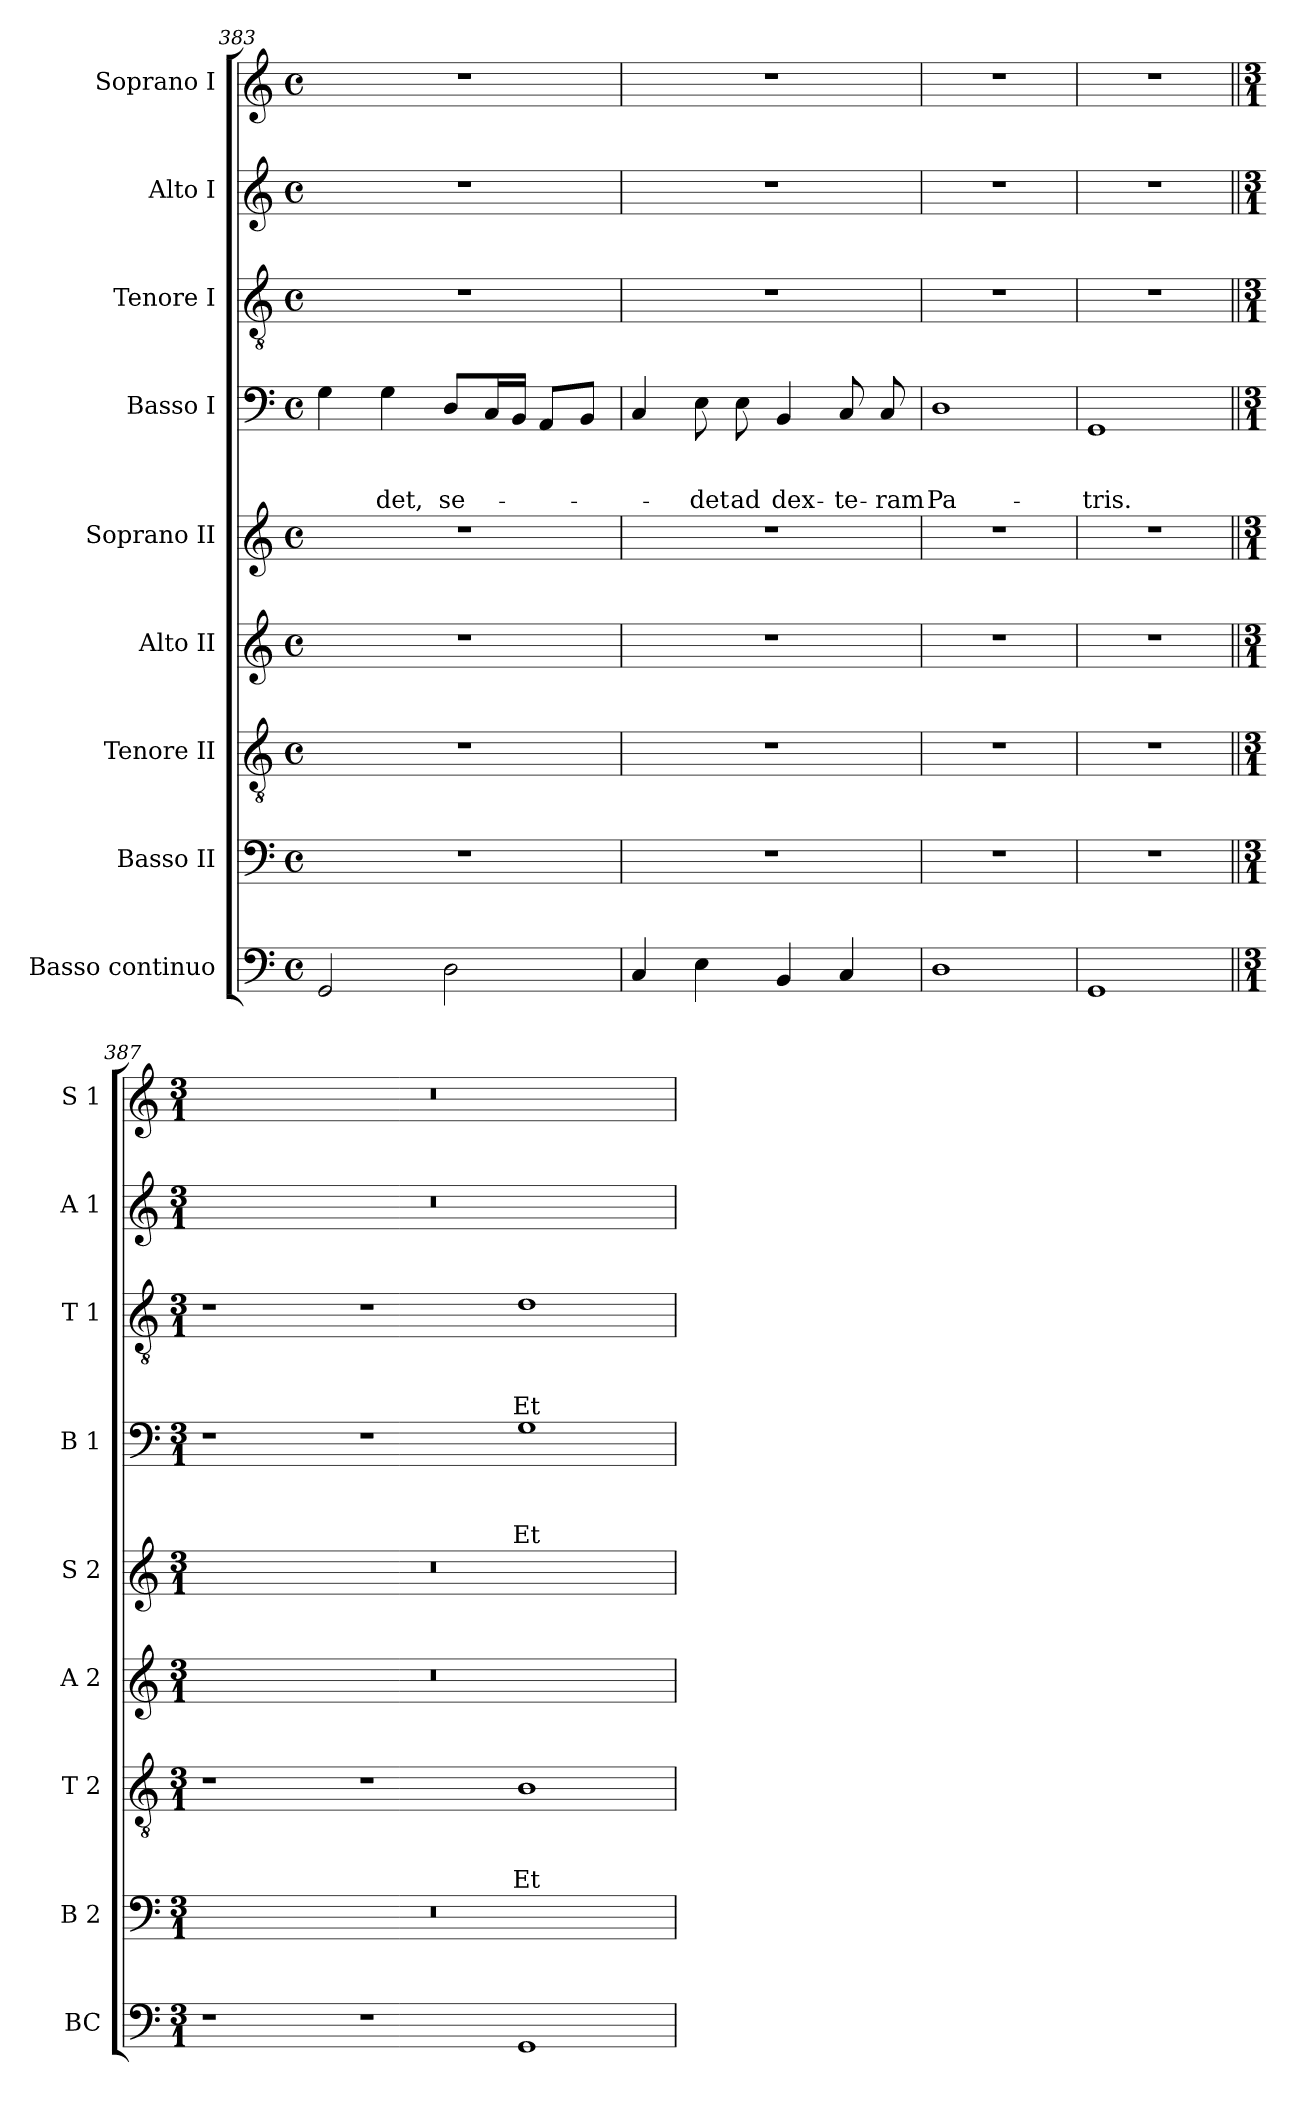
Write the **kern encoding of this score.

**kern	**kern	**kern	**text	**text	**text	**kern	**kern	**kern	**text	**text	**text	**kern	**text	**text	**text	**kern	**kern
*part9	*part8	*part7	*part7	*part7	*part7	*part6	*part5	*part4	*part4	*part4	*part4	*part3	*part3	*part3	*part3	*part2	*part1
*staff9	*staff8	*staff7	*staff7	*staff7	*staff7	*staff6	*staff5	*staff4	*staff4	*staff4	*staff4	*staff3	*staff3	*staff3	*staff3	*staff2	*staff1
*I"Basso continuo	*I"Basso II	*I"Tenore II	*	*	*	*I"Alto II	*I"Soprano II	*I"Basso I	*	*	*	*I"Tenore I	*	*	*	*I"Alto I	*I"Soprano I
*I'BC	*I'B 2	*I'T 2	*	*	*	*I'A 2	*I'S 2	*I'B 1	*	*	*	*I'T 1	*	*	*	*I'A 1	*I'S 1
*clefF4	*clefF4	*clefGv2	*	*	*	*clefG2	*clefG2	*clefF4	*	*	*	*clefGv2	*	*	*	*clefG2	*clefG2
*k[]	*k[]	*k[]	*	*	*	*k[]	*k[]	*k[]	*	*	*	*k[]	*	*	*	*k[]	*k[]
*C:	*C:	*C:	*	*	*	*C:	*C:	*C:	*	*	*	*C:	*	*	*	*C:	*C:
*M4/4	*M4/4	*M4/4	*	*	*	*M4/4	*M4/4	*M4/4	*	*	*	*M4/4	*	*	*	*M4/4	*M4/4
*met(c)	*met(c)	*met(c)	*	*	*	*met(c)	*met(c)	*met(c)	*	*	*	*met(c)	*	*	*	*met(c)	*met(c)
=383	=383	=383	=383	=383	=383	=383	=383	=383	=383	=383	=383	=383	=383	=383	=383	=383	=383
2GG/	1r	1r	.	.	.	1r	1r	4G\	.	.	.	1r	.	.	.	1r	1r
!	!	!	!	!	!	!	!	!	!	!	!LO:LY:b	!	!	!	!	!	!
.	.	.	.	.	.	.	.	4G\	.	.	-det,	.	.	.	.	.	.
!	!	!	!	!	!	!	!	!	!	!	!LO:LY:b	!	!	!	!	!	!
2D\	.	.	.	.	.	.	.	8D/L	.	.	se-	.	.	.	.	.	.
.	.	.	.	.	.	.	.	16C/L	.	.	.	.	.	.	.	.	.
.	.	.	.	.	.	.	.	16BB/JJ	.	.	.	.	.	.	.	.	.
.	.	.	.	.	.	.	.	8AA/L	.	.	.	.	.	.	.	.	.
.	.	.	.	.	.	.	.	8BB/J	.	.	.	.	.	.	.	.	.
=384	=384	=384	=384	=384	=384	=384	=384	=384	=384	=384	=384	=384	=384	=384	=384	=384	=384
4C/	1r	1r	.	.	.	1r	1r	4C/	.	.	.	1r	.	.	.	1r	1r
!	!	!	!	!	!	!	!	!	!	!	!LO:LY:b	!	!	!	!	!	!
4E\	.	.	.	.	.	.	.	8E\	.	.	-det	.	.	.	.	.	.
!	!	!	!	!	!	!	!	!	!	!	!LO:LY:b	!	!	!	!	!	!
.	.	.	.	.	.	.	.	8E\	.	.	ad	.	.	.	.	.	.
!	!	!	!	!	!	!	!	!	!	!	!LO:LY:b	!	!	!	!	!	!
4BB/	.	.	.	.	.	.	.	4BB/	.	.	dex-	.	.	.	.	.	.
!	!	!	!	!	!	!	!	!	!	!	!LO:LY:b	!	!	!	!	!	!
4C/	.	.	.	.	.	.	.	8C/	.	.	-te-	.	.	.	.	.	.
!	!	!	!	!	!	!	!	!	!	!	!LO:LY:b	!	!	!	!	!	!
.	.	.	.	.	.	.	.	8C/	.	.	-ram	.	.	.	.	.	.
=385	=385	=385	=385	=385	=385	=385	=385	=385	=385	=385	=385	=385	=385	=385	=385	=385	=385
!	!	!	!	!	!	!	!	!	!	!	!LO:LY:b	!	!	!	!	!	!
1D	1r	1r	.	.	.	1r	1r	1D	.	.	Pa-	1r	.	.	.	1r	1r
=386	=386	=386	=386	=386	=386	=386	=386	=386	=386	=386	=386	=386	=386	=386	=386	=386	=386
!	!	!	!	!	!	!	!	!	!	!	!LO:LY:b	!	!	!	!	!	!
1GG	1r	1r	.	.	.	1r	1r	1GG	.	.	-tris.	1r	.	.	.	1r	1r
!!LO:PB:g=z
=387||	=387||	=387||	=387||	=387||	=387||	=387||	=387||	=387||	=387||	=387||	=387||	=387||	=387||	=387||	=387||	=387||	=387||
*M3/1	*M3/1	*M3/1	*	*	*	*M3/1	*M3/1	*M3/1	*	*	*	*M3/1	*	*	*	*M3/1	*M3/1
1r	0.r	1r	.	.	.	0.r	0.r	1r	.	.	.	1r	.	.	.	0.r	0.r
1r	.	1r	.	.	.	.	.	1r	.	.	.	1r	.	.	.	.	.
!	!	!	!	!	!LO:LY:b	!	!	!	!	!	!LO:LY:b	!	!	!	!LO:LY:b	!	!
1GG	.	1B	.	.	Et	.	.	1G	.	.	Et	1d	.	.	Et	.	.
=	=	=	=	=	=	=	=	=	=	=	=	=	=	=	=	=	=
*-	*-	*-	*-	*-	*-	*-	*-	*-	*-	*-	*-	*-	*-	*-	*-	*-	*-
